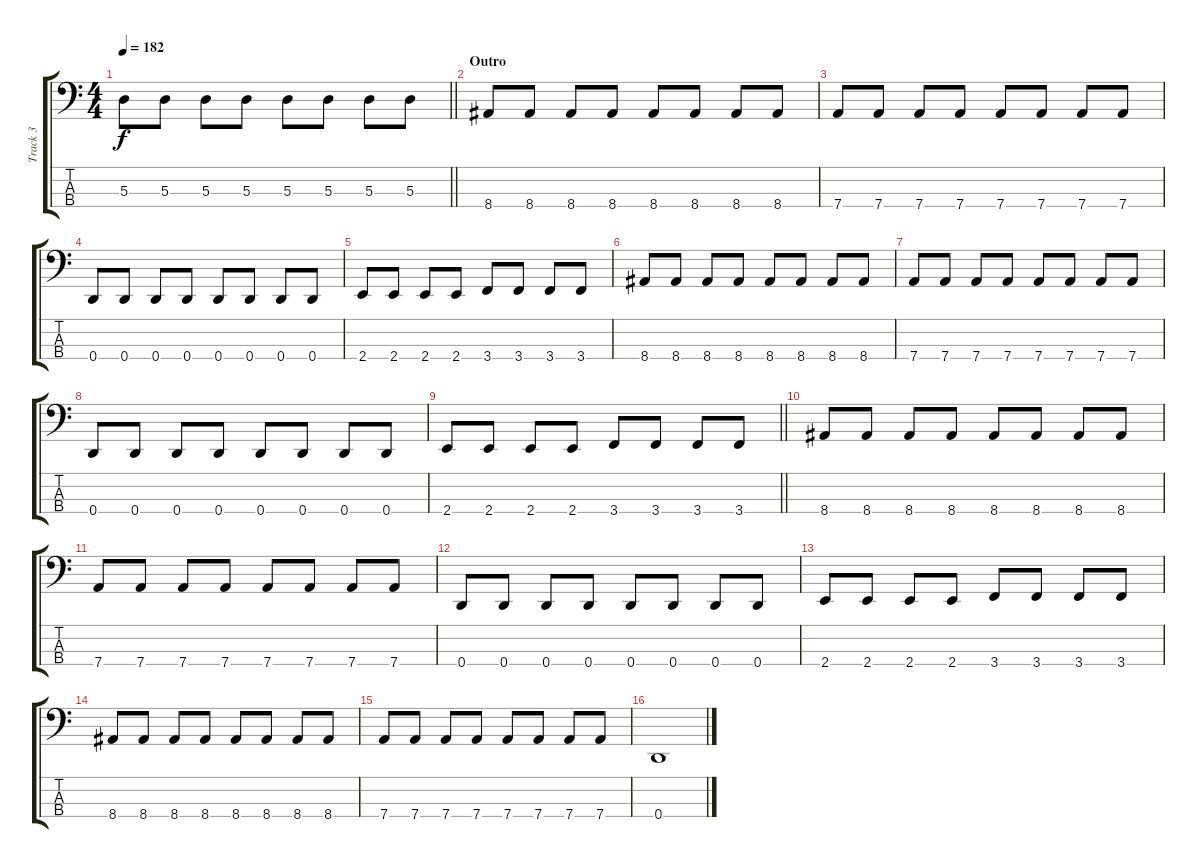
\track ("Track 3" "Track 3") {instrument electricbassfinger}
\staff {score tabs}
\tuning (G2 D2 A1 D1) {hide}
\ts (4 4)
\tempo 182
\clef f4
\barLineRight lightlight
\ks c
5.3.8{dy f} 5.3.8 5.3.8 5.3.8 5.3.8 5.3.8 5.3.8 5.3.8 |
\section ("" "Outro")
8.4.8 8.4.8 8.4.8 8.4.8 8.4.8 8.4.8 8.4.8 8.4.8 |
7.4.8 7.4.8 7.4.8 7.4.8 7.4.8 7.4.8 7.4.8 7.4.8 |
0.4.8 0.4.8 0.4.8 0.4.8 0.4.8 0.4.8 0.4.8 0.4.8 |
2.4.8 2.4.8 2.4.8 2.4.8 3.4.8 3.4.8 3.4.8 3.4.8 |
8.4.8 8.4.8 8.4.8 8.4.8 8.4.8 8.4.8 8.4.8 8.4.8 |
7.4.8 7.4.8 7.4.8 7.4.8 7.4.8 7.4.8 7.4.8 7.4.8 |
0.4.8 0.4.8 0.4.8 0.4.8 0.4.8 0.4.8 0.4.8 0.4.8 |
\barLineRight lightlight
2.4.8 2.4.8 2.4.8 2.4.8 3.4.8 3.4.8 3.4.8 3.4.8 |
\section ("" "")
8.4.8 8.4.8 8.4.8 8.4.8 8.4.8 8.4.8 8.4.8 8.4.8 |
7.4.8 7.4.8 7.4.8 7.4.8 7.4.8 7.4.8 7.4.8 7.4.8 |
0.4.8 0.4.8 0.4.8 0.4.8 0.4.8 0.4.8 0.4.8 0.4.8 |
2.4.8 2.4.8 2.4.8 2.4.8 3.4.8 3.4.8 3.4.8 3.4.8 |
8.4.8 8.4.8 8.4.8 8.4.8 8.4.8 8.4.8 8.4.8 8.4.8 |
7.4.8 7.4.8 7.4.8 7.4.8 7.4.8 7.4.8 7.4.8 7.4.8 |
0.4.1{volume 3}
